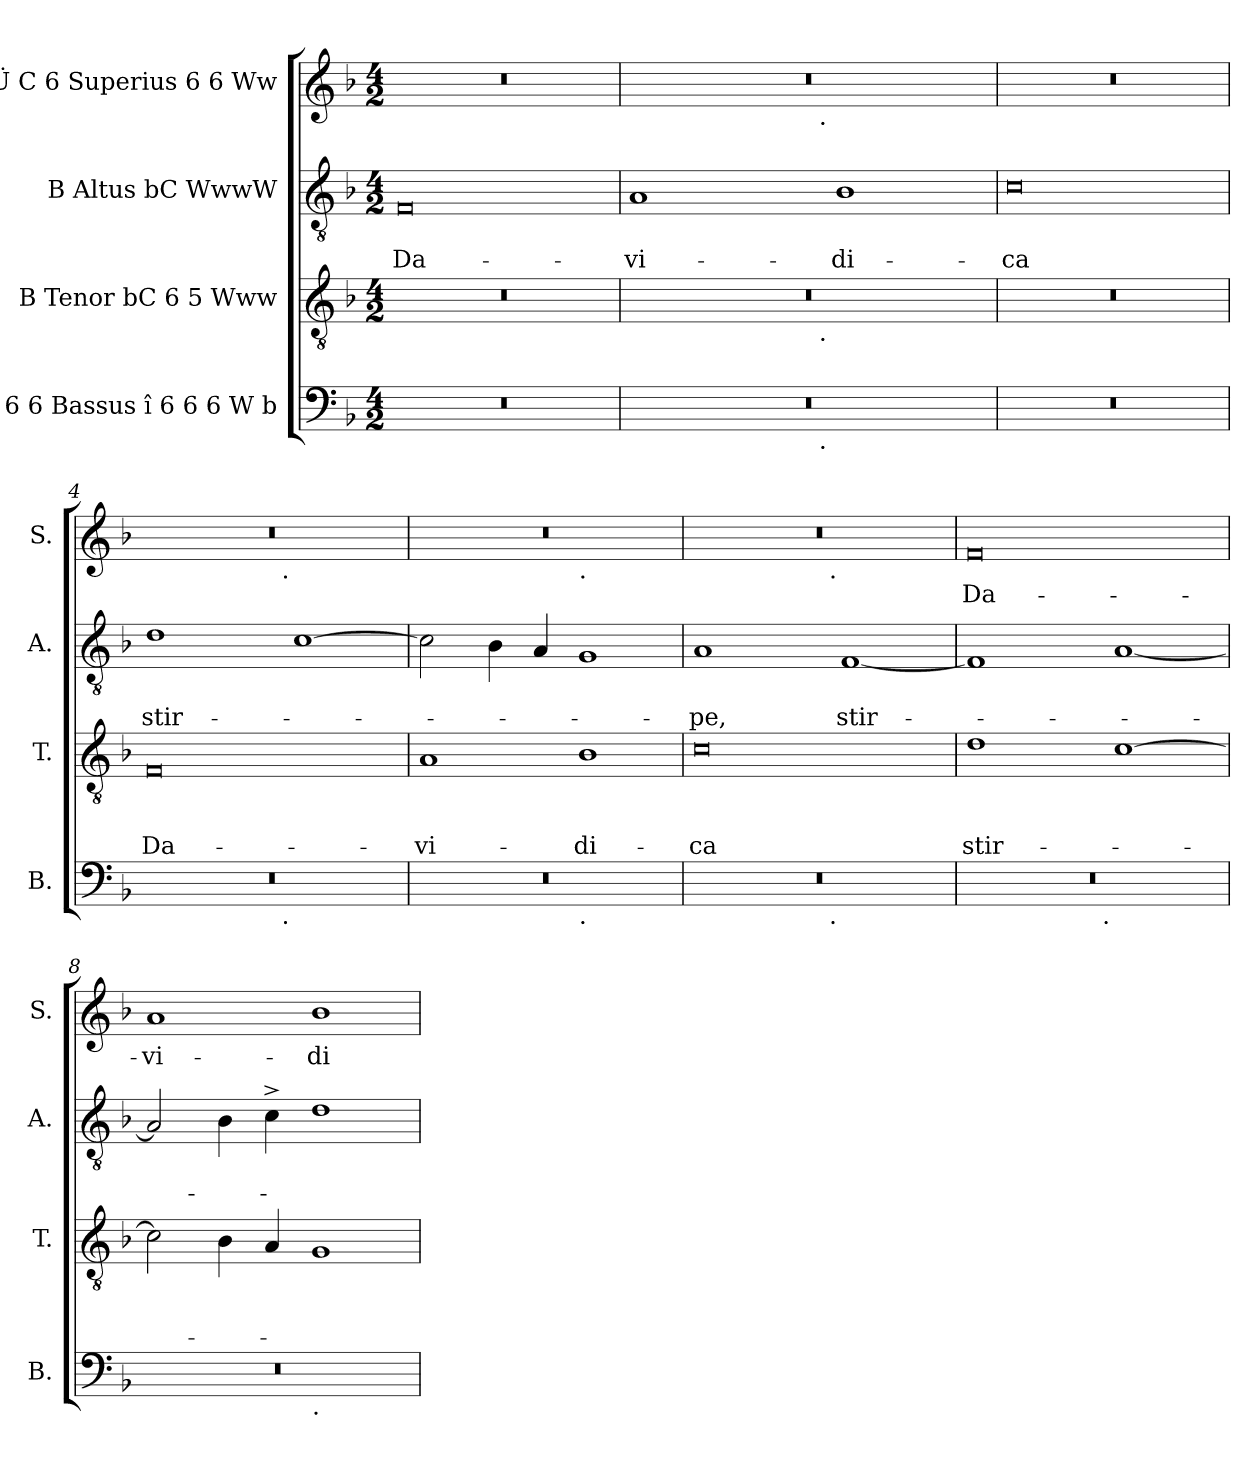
**kern	**kern	**text	**text	**text	**kern	**text	**text	**kern	**text
*part4	*part3	*part3	*part3	*part3	*part2	*part2	*part2	*part1	*part1
*staff4	*staff3	*staff3	*staff3	*staff3	*staff2	*staff2	*staff2	*staff1	*staff1
*I"C 6 6 Bassus î 6 6 6 W b	*I"B Tenor bC 6 5 Www	*	*	*	*I"B Altus bC WwwW	*	*	*I"b Ü C 6 Superius 6 6 Ww	*
*I'B.	*I'T.	*	*	*	*I'A.	*	*	*I'S.	*
*clefF4	*clefGv2	*	*	*	*clefGv2	*	*	*clefG2	*
*k[b-]	*k[b-]	*	*	*	*k[b-]	*	*	*k[b-]	*
*F:	*F:	*	*	*	*F:	*	*	*F:	*
*M4/2	*M4/2	*	*	*	*M4/2	*	*	*M4/2	*
=1	=1	=1	=1	=1	=1	=1	=1	=1	=1
!	!	!	!	!	!	!	!LO:LY:b	!	!
0r	0r	.	.	.	0F	.	Da-	0r	.
=2	=2	=2	=2	=2	=2	=2	=2	=2	=2
!	!	!	!	!	!	!	!LO:LY:b	!	!
*^	*^	*	*	*	*	*	*	*^	*
0r	2ryy	0r	2ryy	.	.	.	1A	.	-vi-	0r	2ryy	.
.	4...ryy	.	4...ryy	.	.	.	.	.	.	.	4...ryy	.
!	!	!	!	!	!	!	!	!	!	!	!LO:TX:b:t=.	!
!	!	!	!LO:TX:b:t=.	!	!	!	!	!	!	!	!	!
!	!LO:TX:b:t=.	!	!	!	!	!	!	!	!	!	!	!
.	1ryy	.	1ryy	.	.	.	.	.	.	.	1ryy	.
!	!	!	!	!	!	!	!	!	!LO:LY:b	!	!	!
.	.	.	.	.	.	.	1B-	.	-di-	.	.	.
.	32ryy	.	32ryy	.	.	.	.	.	.	.	32ryy	.
=3	=3	=3	=3	=3	=3	=3	=3	=3	=3	=3	=3	=3
!	!	!	!	!	!	!	!	!	!LO:LY:b	!	!	!
*v	*v	*	*	*	*	*	*	*	*	*v	*v	*
*	*v	*v	*	*	*	*	*	*	*	*
0r	0r	.	.	.	0c	.	-ca	0r	.
=4	=4	=4	=4	=4	=4	=4	=4	=4	=4
!	!	!	!	!LO:LY:b	!	!	!LO:LY:b	!	!
*^	*	*	*	*	*	*	*	*^	*
0r	2ryy	0F	.	.	Da-	1d	.	stir-	0r	2ryy	.
.	4...ryy	.	.	.	.	.	.	.	.	4...ryy	.
!	!	!	!	!	!	!	!	!	!	!LO:TX:b:t=.	!
!	!LO:TX:b:t=.	!	!	!	!	!	!	!	!	!	!
.	1ryy	.	.	.	.	.	.	.	.	1ryy	.
.	.	.	.	.	.	[>1c	.	.	.	.	.
.	32ryy	.	.	.	.	.	.	.	.	32ryy	.
=5	=5	=5	=5	=5	=5	=5	=5	=5	=5	=5	=5
!	!	!	!	!	!LO:LY:b	!	!	!	!	!	!
0r	1ryy	1A	.	.	-vi-	2c\]	.	.	0r	1ryy	.
.	.	.	.	.	.	4B-\	.	.	.	.	.
.	.	.	.	.	.	4A/	.	.	.	.	.
!	!	!	!	!	!	!	!	!	!	!LO:TX:b:t=.	!
!	!LO:TX:b:t=.	!	!	!	!	!	!	!	!	!	!
!	!	!	!	!	!LO:LY:b	!	!	!	!	!	!
.	1ryy	1B-	.	.	-di-	1G	.	.	.	1ryy	.
=6	=6	=6	=6	=6	=6	=6	=6	=6	=6	=6	=6
!	!	!	!	!	!LO:LY:b	!	!	!LO:LY:b	!	!	!
0r	2ryy	0c	.	.	-ca	1A	.	-pe,	0r	2ryy	.
.	4...ryy	.	.	.	.	.	.	.	.	4...ryy	.
!	!	!	!	!	!	!	!	!	!	!LO:TX:b:t=.	!
!	!LO:TX:b:t=.	!	!	!	!	!	!	!	!	!	!
.	1ryy	.	.	.	.	.	.	.	.	1ryy	.
!	!	!	!	!	!	!	!	!LO:LY:b	!	!	!
.	.	.	.	.	.	[<1F	.	stir-	.	.	.
.	32ryy	.	.	.	.	.	.	.	.	32ryy	.
=7	=7	=7	=7	=7	=7	=7	=7	=7	=7	=7	=7
!	!	!	!	!	!LO:LY:b	!	!	!	!	!	!LO:LY:b
*	*	*	*	*	*	*	*	*	*v	*v	*
0r	2ryy	1d	.	.	stir-	1F]	.	.	0f	Da-
.	4...ryy	.	.	.	.	.	.	.	.	.
!	!LO:TX:b:t=.	!	!	!	!	!	!	!	!	!
.	1ryy	.	.	.	.	.	.	.	.	.
.	.	[<1c	.	.	.	[<1A	.	.	.	.
.	32ryy	.	.	.	.	.	.	.	.	.
!!LO:LB:g=z
=8	=8	=8	=8	=8	=8	=8	=8	=8	=8	=8
!	!	!	!	!	!	!	!	!	!	!LO:LY:b
0r	1ryy	2c\]	.	.	.	2A/]	.	.	1a	-vi-
.	.	4B-\	.	.	.	4B-\	.	.	.	.
.	.	4A/	.	.	.	4c^>\	.	.	.	.
!	!LO:TX:b:t=.	!	!	!	!	!	!	!	!	!
!	!	!	!	!	!	!	!	!	!	!LO:LY:b
.	1ryy	1G	.	.	.	1d	.	.	1b-	-di-
*v	*v	*	*	*	*	*	*	*	*	*
=	=	=	=	=	=	=	=	=	=
*-	*-	*-	*-	*-	*-	*-	*-	*-	*-
